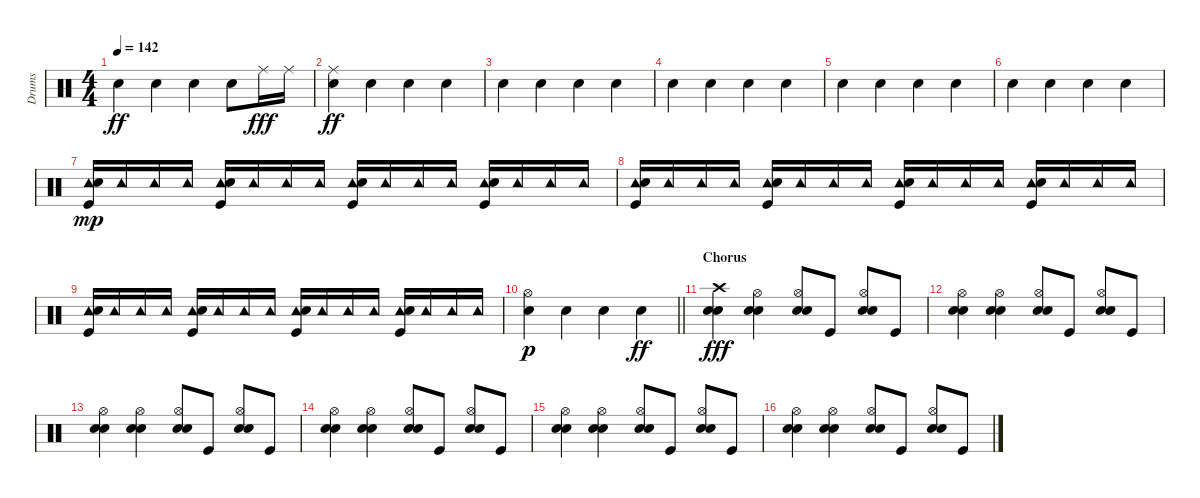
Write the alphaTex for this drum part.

\track ("Drums" "Drums") {instrument percussion}
\staff {score}
\articulation defaults
\ts (4 4)
\tempo 142
\clef neutral
\ks c "Hand Clap (hit)".4{dy ff} "Hand Clap (hit)".4 "Hand Clap (hit)".4 "Hand Clap (hit)".8 "Ride (middle)".16{dy fff} "Ride (middle)".16
|
("Ride (middle)" "Hand Clap (hit)").4{dy ff} "Hand Clap (hit)".4 "Hand Clap (hit)".4 "Hand Clap (hit)".4 |
"Hand Clap (hit)".4 "Hand Clap (hit)".4 "Hand Clap (hit)".4 "Hand Clap (hit)".4 |
"Hand Clap (hit)".4 "Hand Clap (hit)".4 "Hand Clap (hit)".4 "Hand Clap (hit)".4 |
"Hand Clap (hit)".4 "Hand Clap (hit)".4 "Hand Clap (hit)".4 "Hand Clap (hit)".4 |
"Hand Clap (hit)".4 "Hand Clap (hit)".4 "Hand Clap (hit)".4 "Hand Clap (hit)".4 |
("Tambourine (hit)" "Hand Clap (hit)" "Kick (hit)").16{dy mp} "Tambourine (hit)".16 "Tambourine (hit)".16 "Tambourine (hit)".16 ("Tambourine (hit)" "Hand Clap (hit)" "Kick (hit)").16 "Tambourine (hit)".16 "Tambourine (hit)".16 "Tambourine (hit)".16 ("Tambourine (hit)" "Hand Clap (hit)" "Kick (hit)").16 "Tambourine (hit)".16 "Tambourine (hit)".16 "Tambourine (hit)".16 ("Tambourine (hit)" "Hand Clap (hit)" "Kick (hit)").16 "Tambourine (hit)".16 "Tambourine (hit)".16 "Tambourine (hit)".16 |
("Tambourine (hit)" "Hand Clap (hit)" "Kick (hit)").16 "Tambourine (hit)".16 "Tambourine (hit)".16 "Tambourine (hit)".16 ("Tambourine (hit)" "Hand Clap (hit)" "Kick (hit)").16 "Tambourine (hit)".16 "Tambourine (hit)".16 "Tambourine (hit)".16 ("Tambourine (hit)" "Hand Clap (hit)" "Kick (hit)").16 "Tambourine (hit)".16 "Tambourine (hit)".16 "Tambourine (hit)".16 ("Tambourine (hit)" "Hand Clap (hit)" "Kick (hit)").16 "Tambourine (hit)".16 "Tambourine (hit)".16 "Tambourine (hit)".16 |
("Tambourine (hit)" "Hand Clap (hit)" "Kick (hit)").16 "Tambourine (hit)".16 "Tambourine (hit)".16 "Tambourine (hit)".16 ("Tambourine (hit)" "Hand Clap (hit)" "Kick (hit)").16 "Tambourine (hit)".16 "Tambourine (hit)".16 "Tambourine (hit)".16 ("Tambourine (hit)" "Hand Clap (hit)" "Kick (hit)").16 "Tambourine (hit)".16 "Tambourine (hit)".16 "Tambourine (hit)".16 ("Tambourine (hit)" "Hand Clap (hit)" "Kick (hit)").16 "Tambourine (hit)".16 "Tambourine (hit)".16 "Tambourine (hit)".16 |
\barLineRight lightlight
("Hi-Hat (open)" "Hand Clap (hit)").4{dy p} "Hand Clap (hit)".4 "Hand Clap (hit)".4 "Electric Snare (hit)".4{dy ff} |
\section ("" "Chorus")
("Crash high (hit)" "Hand Clap (hit)" "Electric Snare (hit)").4{dy fff} ("Hi-Hat (open)" "Hand Clap (hit)" "Electric Snare (hit)").4 ("Hi-Hat (open)" "Hand Clap (hit)" "Electric Snare (hit)").8 "Kick (hit)".8 ("Hi-Hat (open)" "Hand Clap (hit)" "Electric Snare (hit)").8 "Kick (hit)".8 |
("Hi-Hat (open)" "Hand Clap (hit)" "Electric Snare (hit)").4 ("Hi-Hat (open)" "Hand Clap (hit)" "Electric Snare (hit)").4 ("Hi-Hat (open)" "Hand Clap (hit)" "Electric Snare (hit)").8 "Kick (hit)".8 ("Hi-Hat (open)" "Hand Clap (hit)" "Electric Snare (hit)").8 "Kick (hit)".8 |
("Hi-Hat (open)" "Hand Clap (hit)" "Electric Snare (hit)").4 ("Hi-Hat (open)" "Hand Clap (hit)" "Electric Snare (hit)").4 ("Hi-Hat (open)" "Hand Clap (hit)" "Electric Snare (hit)").8 "Kick (hit)".8 ("Hi-Hat (open)" "Hand Clap (hit)" "Electric Snare (hit)").8 "Kick (hit)".8 |
("Hi-Hat (open)" "Hand Clap (hit)" "Electric Snare (hit)").4 ("Hi-Hat (open)" "Hand Clap (hit)" "Electric Snare (hit)").4 ("Hi-Hat (open)" "Hand Clap (hit)" "Electric Snare (hit)").8 "Kick (hit)".8 ("Hi-Hat (open)" "Hand Clap (hit)" "Electric Snare (hit)").8 "Kick (hit)".8 |
("Hi-Hat (open)" "Hand Clap (hit)" "Electric Snare (hit)").4 ("Hi-Hat (open)" "Hand Clap (hit)" "Electric Snare (hit)").4 ("Hi-Hat (open)" "Hand Clap (hit)" "Electric Snare (hit)").8 "Kick (hit)".8 ("Hi-Hat (open)" "Hand Clap (hit)" "Electric Snare (hit)").8 "Kick (hit)".8 |
("Hi-Hat (open)" "Hand Clap (hit)" "Electric Snare (hit)").4 ("Hi-Hat (open)" "Hand Clap (hit)" "Electric Snare (hit)").4 ("Hi-Hat (open)" "Hand Clap (hit)" "Electric Snare (hit)").8 "Kick (hit)".8 ("Hi-Hat (open)" "Hand Clap (hit)" "Electric Snare (hit)").8 "Kick (hit)".8
